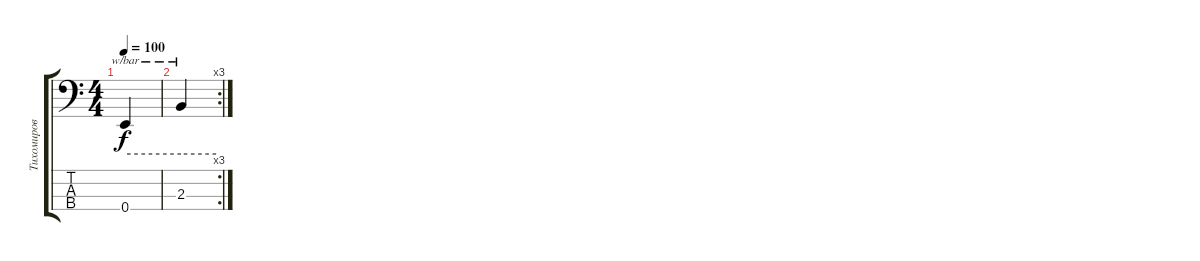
\track ("Тихомиров" "Тихомиров") {instrument acousticbass}
\staff {score tabs}
\tuning (G2 D2 A1 E1) {hide}
\ts (4 4)
\tempo 100
\clef f4
\ks c
0.4.4{tbe (hold default 0 0 60 0) dy f} |
\rc 3
2.3.4{tbe (hold default 0 0 60 0)}
